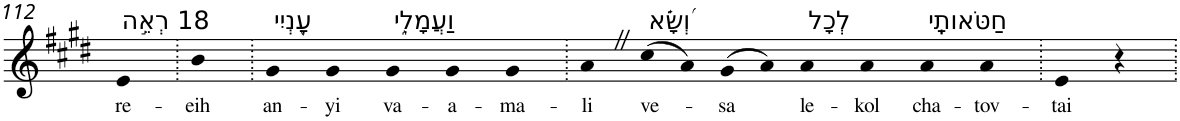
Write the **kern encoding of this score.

**kern	**text
*part1	*part1
*staff1	*staff1
*I"Piano	*
*I'Pno	*
!!LO:PB:g=z
*clefG2	*
*k[f#c#g#d#]	*
*E:	*
=112	=112
!LO:TX:a:t=18 רְאֵ֣ה	!
!	!LO:LY:b
4e	re-
=113.	=113.
!	!LO:LY:b
4b	-eih
=114.	=114.
!LO:TX:a:t=עָ֭נְיִי	!
!	!LO:LY:b
4g#	an-
!	!LO:LY:b
4g#	-yi
!LO:TX:a:t=וַעֲמָלִ֑י	!
!	!LO:LY:b
4g#	va-
!	!LO:LY:b
4g#	-a-
!	!LO:LY:b
4g#	-ma-
=115.	=115.
!	!LO:LY:b
4aZ	-li
!LO:TX:a:t=וְ֝שָׂ֗א	!
!	!LO:LY:b
(>8cc#	ve-
8a)	.
!	!LO:LY:b
(>8g#	-sa
8a)	.
!LO:TX:a:t=לְכָל	!
!	!LO:LY:b
4a	le-
!	!LO:LY:b
4a	-kol
!LO:TX:a:t=חַטֹּאותָֽי	!
!	!LO:LY:b
4a	cha-
!	!LO:LY:b
4a	-tov-
=116.	=116.
!	!LO:LY:b
4e	-tai
4r	.
=.	=.
*-	*-
